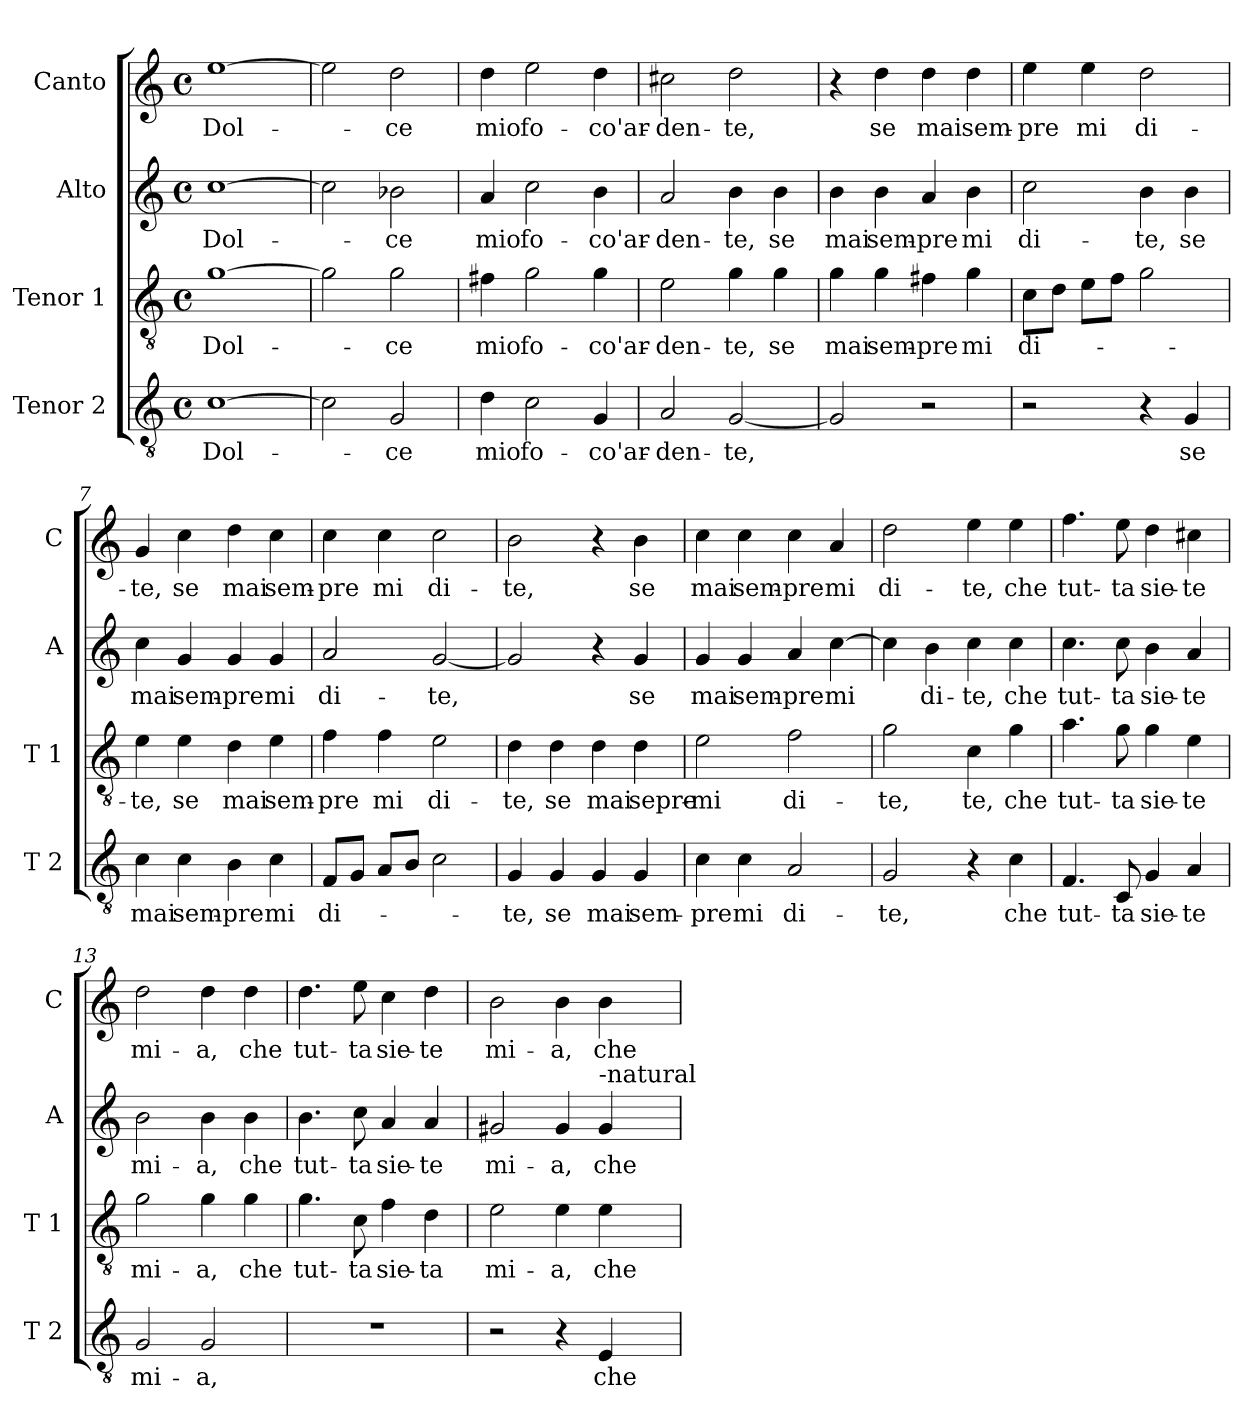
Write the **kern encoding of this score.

**kern	**text	**kern	**text	**kern	**text	**kern	**text
*part4	*part4	*part3	*part3	*part2	*part2	*part1	*part1
*staff4	*staff4	*staff3	*staff3	*staff2	*staff2	*staff1	*staff1
*I"Tenor 2	*	*I"Tenor 1	*	*I"Alto	*	*I"Canto	*
*I'T 2	*	*I'T 1	*	*I'A	*	*I'C	*
*clefGv2	*	*clefGv2	*	*clefG2	*	*clefG2	*
*k[]	*	*k[]	*	*k[]	*	*k[]	*
*C:	*	*C:	*	*C:	*	*C:	*
*M4/4	*	*M4/4	*	*M4/4	*	*M4/4	*
*met(c)	*	*met(c)	*	*met(c)	*	*met(c)	*
=1	=1	=1	=1	=1	=1	=1	=1
!	!LO:LY:b	!	!LO:LY:b	!	!LO:LY:b	!	!LO:LY:b
[1c	Dol-	[1g	Dol-	[1cc	Dol-	[1ee	Dol-
=2	=2	=2	=2	=2	=2	=2	=2
2c\]	.	2g\]	.	2cc\]	.	2ee\]	.
!	!LO:LY:b	!	!LO:LY:b	!	!LO:LY:b	!	!LO:LY:b
2G/	-ce	2g\	-ce	2b-X\	-ce	2dd\	-ce
=3	=3	=3	=3	=3	=3	=3	=3
!	!LO:LY:b	!	!LO:LY:b	!	!LO:LY:b	!	!LO:LY:b
4d\	mio	4f#X\	mio	4a/	mio	4dd\	mio
!	!LO:LY:b	!	!LO:LY:b	!	!LO:LY:b	!	!LO:LY:b
2c\	fo-	2g\	fo-	2cc\	fo-	2ee\	fo-
!	!LO:LY:b	!	!LO:LY:b	!	!LO:LY:b	!	!LO:LY:b
4G/	-co'ar-	4g\	-co'ar-	4b\	-co'ar-	4dd\	-co'ar-
=4	=4	=4	=4	=4	=4	=4	=4
!	!LO:LY:b	!	!LO:LY:b	!	!LO:LY:b	!	!LO:LY:b
2A/	-den-	2e\	-den-	2a/	-den-	2cc#X\	-den-
!	!LO:LY:b	!	!LO:LY:b	!	!LO:LY:b	!	!LO:LY:b
[2G/	-te,	4g\	-te,	4b\	-te,	2dd\	-te,
!	!	!	!LO:LY:b	!	!LO:LY:b	!	!
.	.	4g\	se	4b\	se	.	.
=5	=5	=5	=5	=5	=5	=5	=5
!	!	!	!LO:LY:b	!	!LO:LY:b	!	!
2G/]	.	4g\	mai	4b\	mai	4r	.
!	!	!	!LO:LY:b	!	!LO:LY:b	!	!LO:LY:b
.	.	4g\	sem-	4b\	sem-	4dd\	se
!	!	!	!LO:LY:b	!	!LO:LY:b	!	!LO:LY:b
2r	.	4f#X\	-pre	4a/	-pre	4dd\	mai
!	!	!	!LO:LY:b	!	!LO:LY:b	!	!LO:LY:b
.	.	4g\	mi	4b\	mi	4dd\	sem-
!!LO:LB:g=z
=6	=6	=6	=6	=6	=6	=6	=6
!	!	!	!LO:LY:b	!	!LO:LY:b	!	!LO:LY:b
2r	.	8c\L	di-	2cc\	di-	4ee\	-pre
.	.	8d\J	.	.	.	.	.
!	!	!	!	!	!	!	!LO:LY:b
.	.	8e\L	.	.	.	4ee\	mi
.	.	8f\J	.	.	.	.	.
!	!	!	!	!	!LO:LY:b	!	!LO:LY:b
4r	.	2g\	.	4b\	-te,	2dd\	di-
!	!LO:LY:b	!	!	!	!LO:LY:b	!	!
4G/	se	.	.	4b\	se	.	.
=7	=7	=7	=7	=7	=7	=7	=7
!	!LO:LY:b	!	!LO:LY:b	!	!LO:LY:b	!	!LO:LY:b
4c\	mai	4e\	-te,	4cc\	mai	4g/	-te,
!	!LO:LY:b	!	!LO:LY:b	!	!LO:LY:b	!	!LO:LY:b
4c\	sem-	4e\	se	4g/	sem-	4cc\	se
!	!LO:LY:b	!	!LO:LY:b	!	!LO:LY:b	!	!LO:LY:b
4B\	-pre	4d\	mai	4g/	-pre	4dd\	mai
!	!LO:LY:b	!	!LO:LY:b	!	!LO:LY:b	!	!LO:LY:b
4c\	mi	4e\	sem-	4g/	mi	4cc\	sem-
=8	=8	=8	=8	=8	=8	=8	=8
!	!LO:LY:b	!	!LO:LY:b	!	!LO:LY:b	!	!LO:LY:b
8F/L	di-	4f\	-pre	2a/	di-	4cc\	-pre
8G/J	.	.	.	.	.	.	.
!	!	!	!LO:LY:b	!	!	!	!LO:LY:b
8A/L	.	4f\	mi	.	.	4cc\	mi
8B/J	.	.	.	.	.	.	.
!	!	!	!LO:LY:b	!	!LO:LY:b	!	!LO:LY:b
2c\	.	2e\	di-	[2g/	-te,	2cc\	di-
=9	=9	=9	=9	=9	=9	=9	=9
!	!LO:LY:b	!	!LO:LY:b	!	!	!	!LO:LY:b
4G/	-te,	4d\	-te,	2g/]	.	2b\	-te,
!	!LO:LY:b	!	!LO:LY:b	!	!	!	!
4G/	se	4d\	se	.	.	.	.
!	!LO:LY:b	!	!LO:LY:b	!	!	!	!
4G/	mai	4d\	mai	4r	.	4r	.
!	!LO:LY:b	!	!LO:LY:b	!	!LO:LY:b	!	!LO:LY:b
4G/	sem-	4d\	sepre-	4g/	se	4b\	se
=10	=10	=10	=10	=10	=10	=10	=10
!	!LO:LY:b	!	!LO:LY:b	!	!LO:LY:b	!	!LO:LY:b
4c\	-pre	2e\	-mi	4g/	mai	4cc\	mai
!	!LO:LY:b	!	!	!	!LO:LY:b	!	!LO:LY:b
4c\	mi	.	.	4g/	sem-	4cc\	sem-
!	!LO:LY:b	!	!LO:LY:b	!	!LO:LY:b	!	!LO:LY:b
2A/	di-	2f\	di-	4a/	-pre	4cc\	-pre
!	!	!	!	!	!LO:LY:b	!	!LO:LY:b
.	.	.	.	[4cc\	mi	4a/	mi
=11	=11	=11	=11	=11	=11	=11	=11
!	!LO:LY:b	!	!LO:LY:b	!	!	!	!LO:LY:b
2G/	-te,	2g\	-te,	4cc\]	.	2dd\	di-
!	!	!	!	!	!LO:LY:b	!	!
.	.	.	.	4b\	di-	.	.
!	!	!	!LO:LY:b	!	!LO:LY:b	!	!LO:LY:b
4r	.	4c\	te,	4cc\	-te,	4ee\	-te,
!	!LO:LY:b	!	!LO:LY:b	!	!LO:LY:b	!	!LO:LY:b
4c\	che	4g\	che	4cc\	che	4ee\	che
!!LO:LB:g=z
=12	=12	=12	=12	=12	=12	=12	=12
!	!LO:LY:b	!	!LO:LY:b	!	!LO:LY:b	!	!LO:LY:b
4.F/	tut-	4.a\	tut-	4.cc\	tut-	4.ff\	tut-
!	!LO:LY:b	!	!LO:LY:b	!	!LO:LY:b	!	!LO:LY:b
8C/	-ta	8g\	-ta	8cc\	-ta	8ee\	-ta
!	!LO:LY:b	!	!LO:LY:b	!	!LO:LY:b	!	!LO:LY:b
4G/	sie-	4g\	sie-	4b\	sie-	4dd\	sie-
!	!LO:LY:b	!	!LO:LY:b	!	!LO:LY:b	!	!LO:LY:b
4A/	-te	4e\	-te	4a/	-te	4cc#X\	-te
=13	=13	=13	=13	=13	=13	=13	=13
!	!LO:LY:b	!	!LO:LY:b	!	!LO:LY:b	!	!LO:LY:b
2G/	mi-	2g\	mi-	2b\	mi-	2dd\	mi-
!	!LO:LY:b	!	!LO:LY:b	!	!LO:LY:b	!	!LO:LY:b
2G/	-a,	4g\	-a,	4b\	-a,	4dd\	-a,
!	!	!	!LO:LY:b	!	!LO:LY:b	!	!LO:LY:b
.	.	4g\	che	4b\	che	4dd\	che
=14	=14	=14	=14	=14	=14	=14	=14
!	!	!	!LO:LY:b	!	!LO:LY:b	!	!LO:LY:b
1r	.	4.g\	tut-	4.b\	tut-	4.dd\	tut-
!	!	!	!LO:LY:b	!	!LO:LY:b	!	!LO:LY:b
.	.	8c\	-ta	8cc\	-ta	8ee\	-ta
!	!	!	!LO:LY:b	!	!LO:LY:b	!	!LO:LY:b
.	.	4f\	sie-	4a/	sie-	4cc\	sie-
!	!	!	!LO:LY:b	!	!LO:LY:b	!	!LO:LY:b
.	.	4d\	-ta	4a/	-te	4dd\	-te
=15	=15	=15	=15	=15	=15	=15	=15
!	!	!	!LO:LY:b	!	!LO:LY:b	!	!LO:LY:b
2r	.	2e\	mi-	2g#X/	mi-	2b\	mi-
!	!	!	!LO:LY:b	!	!LO:LY:b	!	!LO:LY:b
4r	.	4e\	-a,	4g#/	-a,	4b\	-a,
!	!	!	!	!LO:TX:a:t=-natural	!	!	!
!	!LO:LY:b	!	!LO:LY:b	!	!LO:LY:b	!	!LO:LY:b
4E/	che	4e\	che	4g#/	che	4b\	che
=	=	=	=	=	=	=	=
*-	*-	*-	*-	*-	*-	*-	*-
